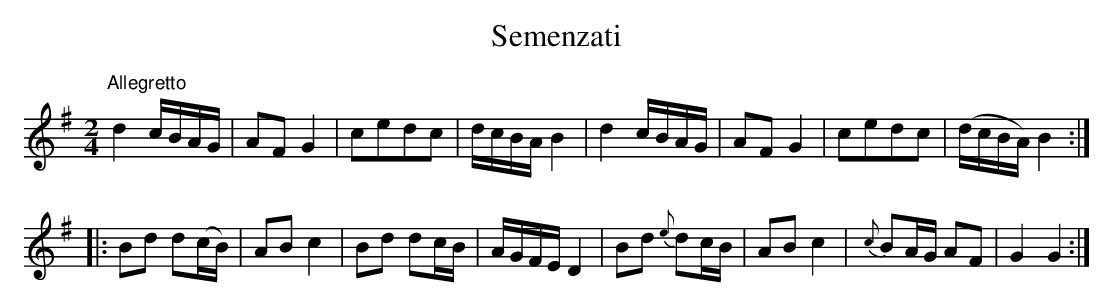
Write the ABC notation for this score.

X:1
T:Semenzati
M:2/4
K:G
"Allegretto" d4cBAG| A2F2 G4| c2e2d2c2| dcBA B4|\
d4 cBAG| A2F2 G4| c2e2d2c2| (dcBA) B4::
B2d2 d2(cB)| A2B2 c4| B2d2 d2cB| AGFE D4|\
B2d2 {e}d2cB| A2B2c4| {c}B2AG A2F2| G4 G4:|
